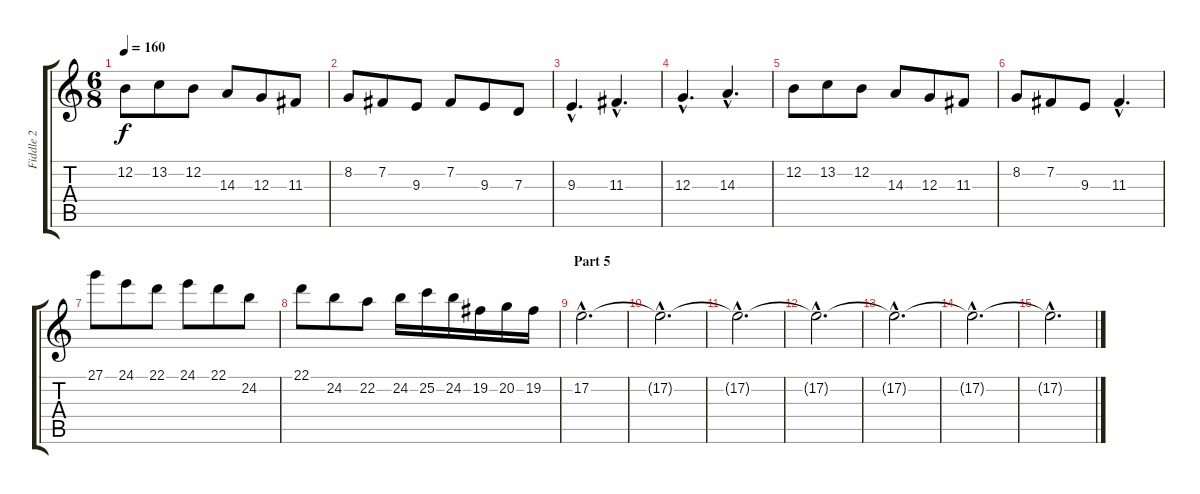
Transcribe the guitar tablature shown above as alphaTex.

\track ("Fiddle 2" "Fiddle 2") {instrument fiddle}
\staff {score tabs}
\tuning (E4 B3 G3 D3 A2 E2) {hide}
\ts (6 8)
\tempo 160
\clef g2
\ks c
12.2.8{dy f} 13.2.8 12.2.8 14.3.8 12.3.8 11.3.8 |
8.2.8 7.2.8 9.3.8 7.2.8 9.3.8 7.3.8 |
9.3{hac}.4{d} 11.3{hac}.4{d} |
12.3{hac}.4{d} 14.3{hac}.4{d} |
12.2.8 13.2.8 12.2.8 14.3.8 12.3.8 11.3.8 |
8.2.8 7.2.8 9.3.8 11.3{hac}.4{d} |
27.1.8 24.1.8 22.1.8 24.1.8 22.1.8 24.2.8 |
22.1.8 24.2.8 22.2.8 24.2.16 25.2.16 24.2.16 19.2.16 20.2.16 19.2.16 |
\section ("" "Part 5")
17.2{hac}.2{d volume 2} |
17.2{hac t}.2{d} |
17.2{hac t}.2{d} |
17.2{hac t}.2{d} |
17.2{hac t}.2{d} |
17.2{hac t}.2{d} |
17.2{hac t}.2{d}
